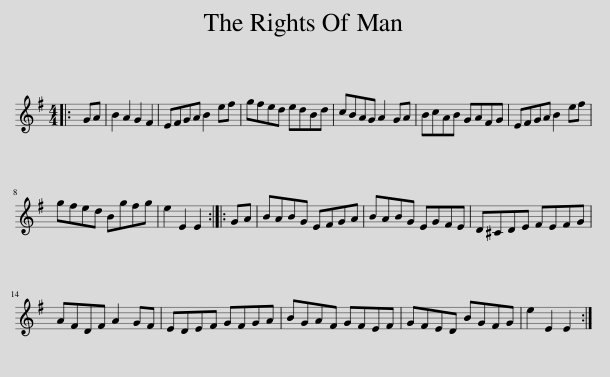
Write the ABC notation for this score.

X:1
L:1/8
M:4/4
I:linebreak $
K:Emin
V:1 treble
V:1
|: GA | B2 A2 G2 F2 | EFGA B2 ef | gfed edBd | cBAG A2 GA | %5
 BcAB GAFG | EFGA B2 ef |$ gfed Bgfg | e2 E2 E2 :: GA | %10
 BABG EFGA | BABG EGFE | D^CDE FEFG |$ AFDF A2 GF | EDEF GFGA | %15
 BGAF GFEF | GFED BGFG | e2 E2 E2 :| %18
